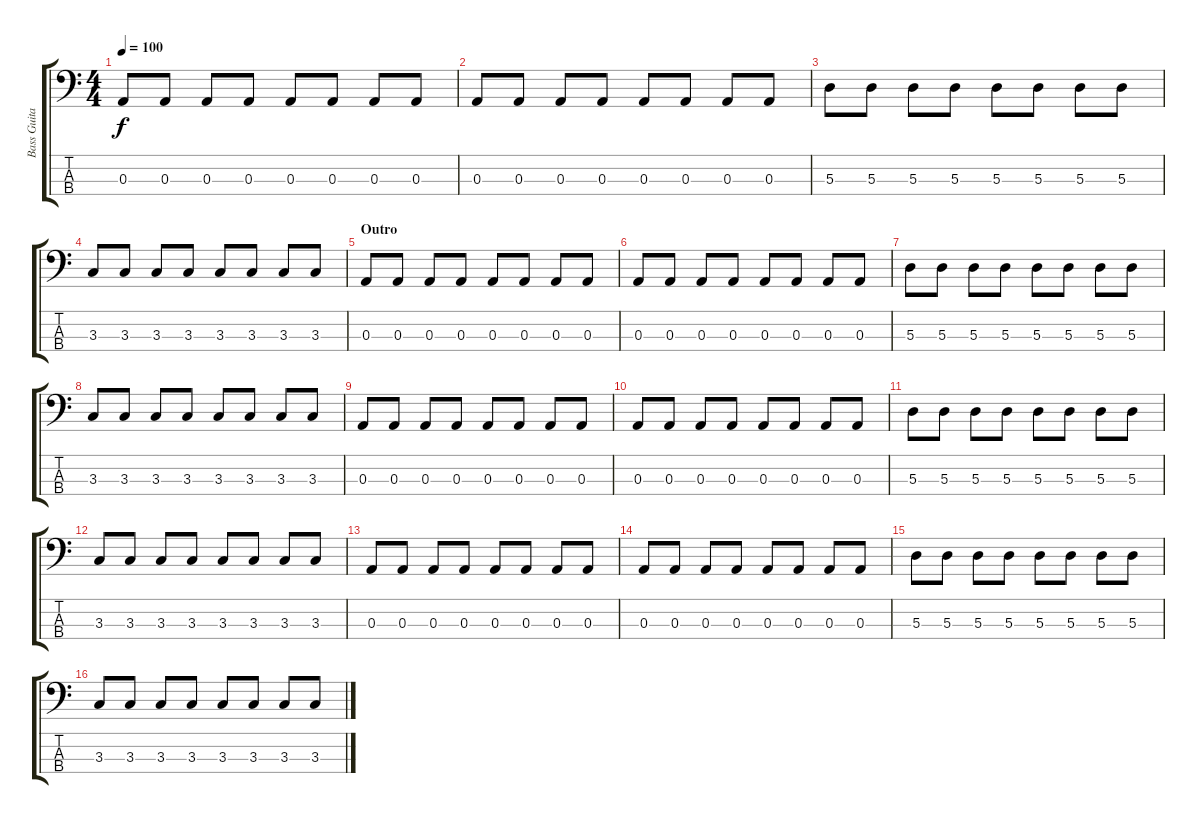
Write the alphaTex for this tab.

\track ("Bass Guitar" "Bass Guita") {instrument electricbasspick}
\staff {score tabs}
\tuning (G2 D2 A1 E1) {hide}
\ts (4 4)
\tempo 100
\clef f4
\ks c
0.3.8{dy f} 0.3.8 0.3.8 0.3.8 0.3.8 0.3.8 0.3.8 0.3.8 |
0.3.8 0.3.8 0.3.8 0.3.8 0.3.8 0.3.8 0.3.8 0.3.8 |
5.3.8 5.3.8 5.3.8 5.3.8 5.3.8 5.3.8 5.3.8 5.3.8 |
3.3.8 3.3.8 3.3.8 3.3.8 3.3.8 3.3.8 3.3.8 3.3.8 |
\section ("" "Outro")
0.3.8 0.3.8 0.3.8 0.3.8 0.3.8 0.3.8 0.3.8 0.3.8 |
0.3.8 0.3.8 0.3.8 0.3.8 0.3.8 0.3.8 0.3.8 0.3.8 |
5.3.8 5.3.8 5.3.8 5.3.8 5.3.8 5.3.8 5.3.8 5.3.8 |
3.3.8 3.3.8 3.3.8 3.3.8 3.3.8 3.3.8 3.3.8 3.3.8 |
0.3.8 0.3.8 0.3.8 0.3.8 0.3.8 0.3.8 0.3.8 0.3.8 |
0.3.8 0.3.8 0.3.8 0.3.8 0.3.8 0.3.8 0.3.8 0.3.8 |
5.3.8 5.3.8 5.3.8 5.3.8 5.3.8 5.3.8 5.3.8 5.3.8 |
3.3.8 3.3.8 3.3.8 3.3.8 3.3.8 3.3.8 3.3.8 3.3.8 |
0.3.8 0.3.8 0.3.8 0.3.8 0.3.8 0.3.8 0.3.8 0.3.8 |
0.3.8 0.3.8 0.3.8 0.3.8 0.3.8 0.3.8 0.3.8 0.3.8 |
5.3.8 5.3.8 5.3.8 5.3.8 5.3.8 5.3.8 5.3.8 5.3.8 |
3.3.8 3.3.8 3.3.8 3.3.8 3.3.8 3.3.8 3.3.8 3.3.8
